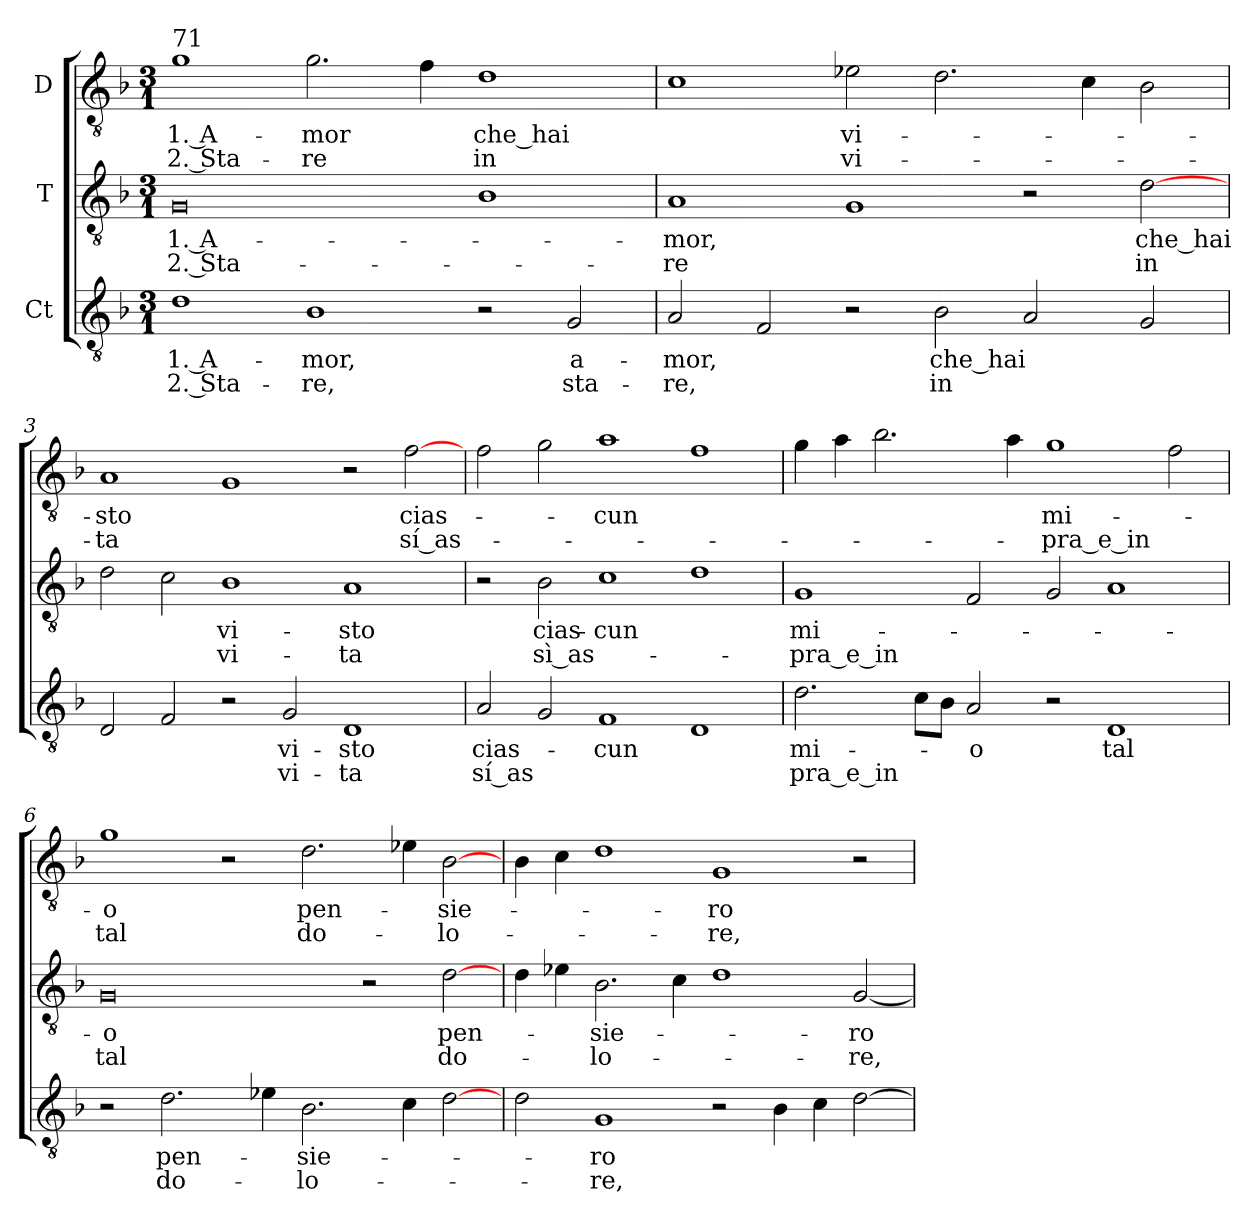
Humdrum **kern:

**kern	**text	**text	**kern	**text	**text	**kern	**text	**text
*part3	*part3	*part3	*part2	*part2	*part2	*part1	*part1	*part1
*staff3	*staff3	*staff3	*staff2	*staff2	*staff2	*staff1	*staff1	*staff1
*I"Ct	*	*	*I"T	*	*	*I"D	*	*
!!LO:PB:g=z
*clefGv2	*	*	*clefGv2	*	*	*clefGv2	*	*
*ITrd7c12	*	*	*ITrd7c12	*	*	*ITrd7c12	*	*
*k[b-]	*	*	*k[b-]	*	*	*k[b-]	*	*
*F:	*	*	*F:	*	*	*F:	*	*
*M3/1	*	*	*M3/1	*	*	*M3/1	*	*
=1	=1	=1	=1	=1	=1	=1	=1	=1
!	!LO:LY:b:color=#000000	!LO:LY:b:color=#000000	!	!	!	!	!	!
!	!	!	!	!LO:LY:b:color=#000000	!LO:LY:b:color=#000000	!	!	!
!	!	!	!	!	!	!LO:TX:a:t=71	!	!
!	!	!	!	!	!	!	!LO:LY:b:color=#000000	!LO:LY:b:color=#000000
1Di\	1. A-	2. Sta-	0GGi/	1. A-	2. Sta-	1Gi\	1. A-	2. Sta-
!	!LO:LY:b:color=#000000	!LO:LY:b:color=#000000	!	!	!	!	!	!
!	!	!	!	!	!	!	!LO:LY:b:color=#000000	!LO:LY:b:color=#000000
1BB-i/	-mor,	-re,	.	.	.	2.Gi\	mor	-re
.	.	.	.	.	.	4Fi\	.	.
!	!	!	!	!	!	!	!LO:LY:b:color=#000000	!LO:LY:b:color=#000000
2r	.	.	1BB-i/	.	.	1Di\	che_hai	in
!	!LO:LY:b:color=#000000	!LO:LY:b:color=#000000	!	!	!	!	!	!
2GGi/	a-	sta-	.	.	.	.	.	.
=2	=2	=2	=2	=2	=2	=2	=2	=2
!	!LO:LY:b:color=#000000	!LO:LY:b:color=#000000	!	!	!	!	!	!
!	!	!	!	!LO:LY:b:color=#000000	!LO:LY:b:color=#000000	!	!	!
2AAi/	-mor,	-re,	1AAi/	-mor,	-re	1Ci\	.	.
2FFi/	.	.	.	.	.	.	.	.
!	!	!	!	!	!	!	!LO:LY:b:color=#000000	!LO:LY:b:color=#000000
2r	.	.	1GGi/	.	.	2E-Xi\	vi-	vi-
!	!LO:LY:b:color=#000000	!LO:LY:b:color=#000000	!	!	!	!	!	!
2BB-i\	che_hai	in	.	.	.	2.Di\	.	.
2AAi/	.	.	2r	.	.	.	.	.
.	.	.	.	.	.	4Ci\	.	.
!	!	!	!	!LO:LY:b:color=#000000	!LO:LY:b:color=#000000	!	!	!
2GGi/	.	.	[2Di\	che_hai	in	2BB-i\	.	.
=3	=3	=3	=3	=3	=3	=3	=3	=3
!	!	!	!	!	!	!	!LO:LY:b:color=#000000	!LO:LY:b:color=#000000
2DDi/	.	.	2Di\	.	.	1AAi/	-sto	-ta
2FFi/	.	.	2Ci\	.	.	.	.	.
!	!	!	!	!LO:LY:b:color=#000000	!LO:LY:b:color=#000000	!	!	!
2r	.	.	1BB-i/	vi-	vi-	1GGi/	.	.
!	!LO:LY:b:color=#000000	!LO:LY:b:color=#000000	!	!	!	!	!	!
2GGi/	vi-	vi-	.	.	.	.	.	.
!	!LO:LY:b:color=#000000	!LO:LY:b:color=#000000	!	!	!	!	!	!
!	!	!	!	!LO:LY:b:color=#000000	!LO:LY:b:color=#000000	!	!	!
1DDi/	-sto	-ta	1AAi/	-sto	-ta	2r	.	.
!	!	!	!	!	!	!	!LO:LY:b:color=#000000	!LO:LY:b:color=#000000
.	.	.	.	.	.	[2Fi\	cias-	sí_as-
=4	=4	=4	=4	=4	=4	=4	=4	=4
!	!LO:LY:b:color=#000000	!LO:LY:b:color=#000000	!	!	!	!	!	!
2AAi/	cias-	sí_as	2r	.	.	2Fi\	.	.
!	!	!	!	!LO:LY:b:color=#000000	!LO:LY:b:color=#000000	!	!	!
2GGi/	.	.	2BB-i\	cias-	sì_as-	2Gi\	.	.
!	!LO:LY:b:color=#000000	!	!	!	!	!	!	!
!	!	!	!	!LO:LY:b:color=#000000	!	!	!	!
!	!	!	!	!	!	!	!LO:LY:b:color=#000000	!
1FFi/	-cun	.	1Ci\	cun	.	1Ai\	-cun	.
1DDi/	.	.	1Di\	.	.	1Fi\	.	.
!!LO:LB:g=z
=5	=5	=5	=5	=5	=5	=5	=5	=5
!	!LO:LY:b:color=#000000	!LO:LY:b:color=#000000	!	!	!	!	!	!
!	!	!	!	!LO:LY:b:color=#000000	!LO:LY:b:color=#000000	!	!	!
2.Di\	mi-	pra_e_in	1GGi/	mi-	-pra_e_in	4Gi\	.	.
.	.	.	.	.	.	4Ai\	.	.
.	.	.	.	.	.	2.B-i\	.	.
8Ci\L	.	.	.	.	.	.	.	.
8BB-i\J	.	.	.	.	.	.	.	.
!	!LO:LY:b:color=#000000	!	!	!	!	!	!	!
2AAi/	-o	.	2FFi/	.	.	.	.	.
.	.	.	.	.	.	4Ai\	.	.
!	!	!	!	!	!	!	!LO:LY:b:color=#000000	!LO:LY:b:color=#000000
2r	.	.	2GGi/	.	.	1Gi\	mi-	-pra_e_in
!	!LO:LY:b:color=#000000	!	!	!	!	!	!	!
1DDi/	tal	.	1AAi/	.	.	.	.	.
.	.	.	.	.	.	2Fi\	.	.
=6	=6	=6	=6	=6	=6	=6	=6	=6
!	!	!	!	!LO:LY:b:color=#000000	!LO:LY:b:color=#000000	!	!	!
!	!	!	!	!	!	!	!LO:LY:b:color=#000000	!LO:LY:b:color=#000000
2r	.	.	0GGi/	-o	tal	1Gi\	-o	tal
!	!LO:LY:b:color=#000000	!LO:LY:b:color=#000000	!	!	!	!	!	!
2.Di\	pen-	do-	.	.	.	.	.	.
.	.	.	.	.	.	2r	.	.
4E-Xi\	.	.	.	.	.	.	.	.
!	!LO:LY:b:color=#000000	!LO:LY:b:color=#000000	!	!	!	!	!	!
!	!	!	!	!	!	!	!LO:LY:b:color=#000000	!LO:LY:b:color=#000000
2.BB-i\	-sie-	-lo-	.	.	.	2.Di\	pen-	do-
.	.	.	2r	.	.	.	.	.
4Ci\	.	.	.	.	.	4E-Xi\	.	.
!	!	!	!	!LO:LY:b:color=#000000	!LO:LY:b:color=#000000	!	!	!
!	!	!	!	!	!	!	!LO:LY:b:color=#000000	!LO:LY:b:color=#000000
[2Di\	.	.	[2Di\	pen-	do-	[2BB-i\	-sie-	-lo-
=7	=7	=7	=7	=7	=7	=7	=7	=7
2Di\	.	.	4Di\	.	.	4BB-i\	.	.
.	.	.	4E-Xi\	.	.	4Ci\	.	.
!	!LO:LY:b:color=#000000	!LO:LY:b:color=#000000	!	!	!	!	!	!
!	!	!	!	!LO:LY:b:color=#000000	!LO:LY:b:color=#000000	!	!	!
1GGi/	-ro	-re,	2.BB-i\	-sie-	-lo-	1Di\	.	.
.	.	.	4Ci\	.	.	.	.	.
!	!	!	!	!	!	!	!LO:LY:b:color=#000000	!LO:LY:b:color=#000000
2r	.	.	1Di\	.	.	1GGi/	-ro	-re,
4BB-i\	.	.	.	.	.	.	.	.
4Ci\	.	.	.	.	.	.	.	.
!	!	!	!	!LO:LY:b:color=#000000	!LO:LY:b:color=#000000	!	!	!
[2Di\	.	.	[2GGi/	-ro	-re,	2r	.	.
=	=	=	=	=	=	=	=	=
*-	*-	*-	*-	*-	*-	*-	*-	*-
